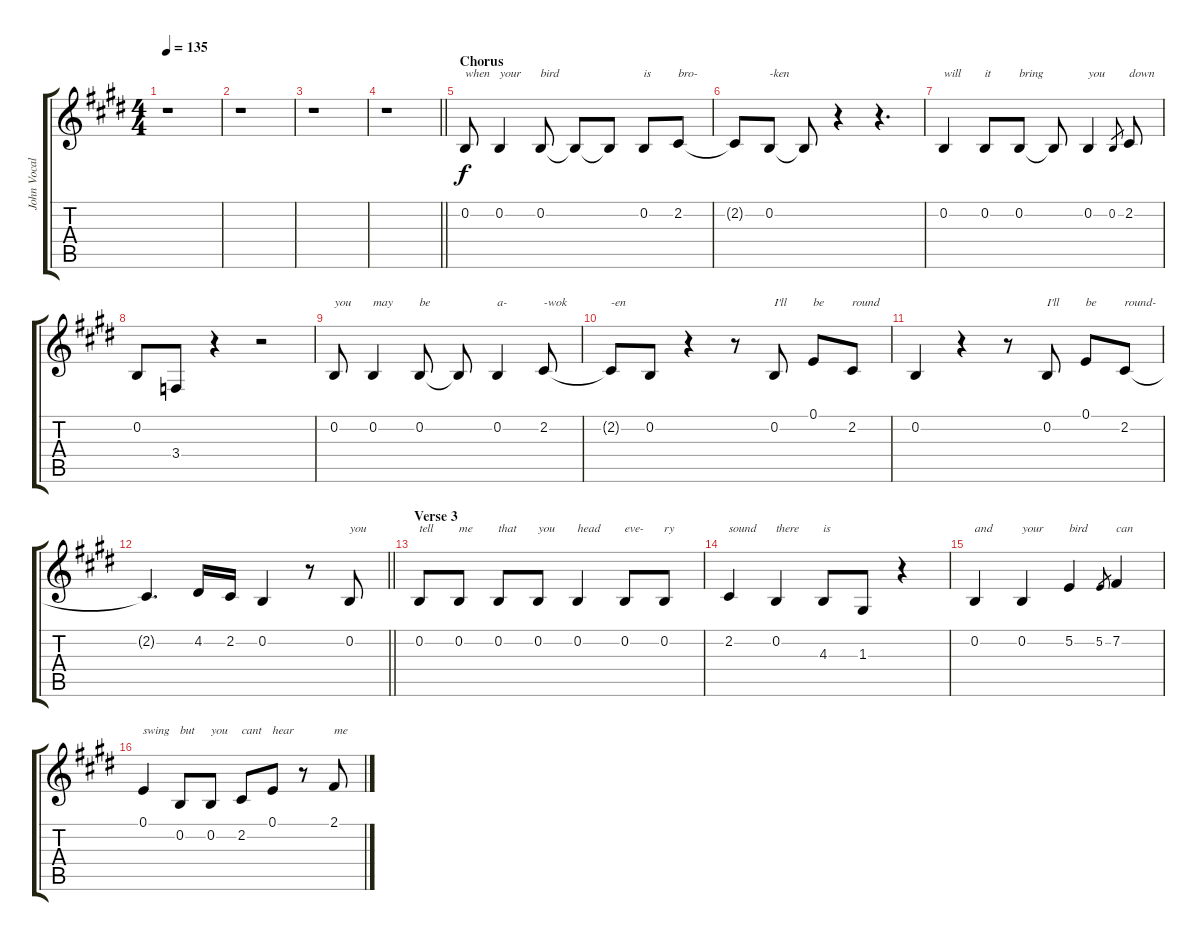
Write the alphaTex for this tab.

\track ("John Vocals" "John Vocal") {instrument altosax}
\staff {score tabs}
\tuning (E4 B3 G3 D3 A2 E2) {hide}
\ts (4 4)
\tempo 135
\clef g2
\ks e
r.1{dy f} |
r.1 |
r.1 |
\barLineRight lightlight
r.1 |
\section ("" "Chorus")
0.2.8{txt "when"} 0.2.4{txt "your"} 0.2.8{txt "bird"} 0.2{t}.8 0.2{t}.8 0.2.8{txt "is"} 2.2.8{txt "bro-"} |
2.2{t}.8 0.2.8{txt "-ken"} 0.2{t}.8 r.4 r.4{d} |
0.2.4{txt "will"} 0.2.8{txt "it"} 0.2.8{txt "bring"} 0.2{t}.8 0.2.4{txt "you"} 0.2.8{gr} 2.2.8{txt "down"} |
0.2.8 3.4.8 r.4 r.2 |
0.2.8{txt "you"} 0.2.4{txt "may"} 0.2.8{txt "be"} 0.2{t}.8 0.2.4{txt "a-"} 2.2.8{txt "-wok"} |
2.2{t}.8{txt "-en"} 0.2.8 r.4 r.8 0.2.8{txt "I'll"} 0.1.8{txt "be"} 2.2.8{txt "round"} |
0.2.4 r.4 r.8 0.2.8{txt "I'll"} 0.1.8{txt "be"} 2.2.8{txt "round-"} |
\barLineRight lightlight
2.2{t}.4{d} 4.2.16 2.2.16 0.2.4 r.8 0.2.8{txt "you"} |
\section ("" "Verse 3")
0.2.8{txt "tell"} 0.2.8{txt "me"} 0.2.8{txt "that"} 0.2.8{txt "you"} 0.2.4{txt "head"} 0.2.8{txt "eve-"} 0.2.8{txt "ry"} |
2.2.4{txt "sound"} 0.2.4{txt "there"} 4.3.8{txt "is"} 1.3.8 r.4 |
0.2.4{txt "and"} 0.2.4{txt "your"} 5.2.4{txt "bird"} 5.2.8{gr} 7.2.4{txt "can"} |
0.1.4{txt "swing"} 0.2.8{txt "but"} 0.2.8{txt "you"} 2.2.8{txt "cant"} 0.1.8{txt "hear"} r.8 2.1.8{txt "me"}
